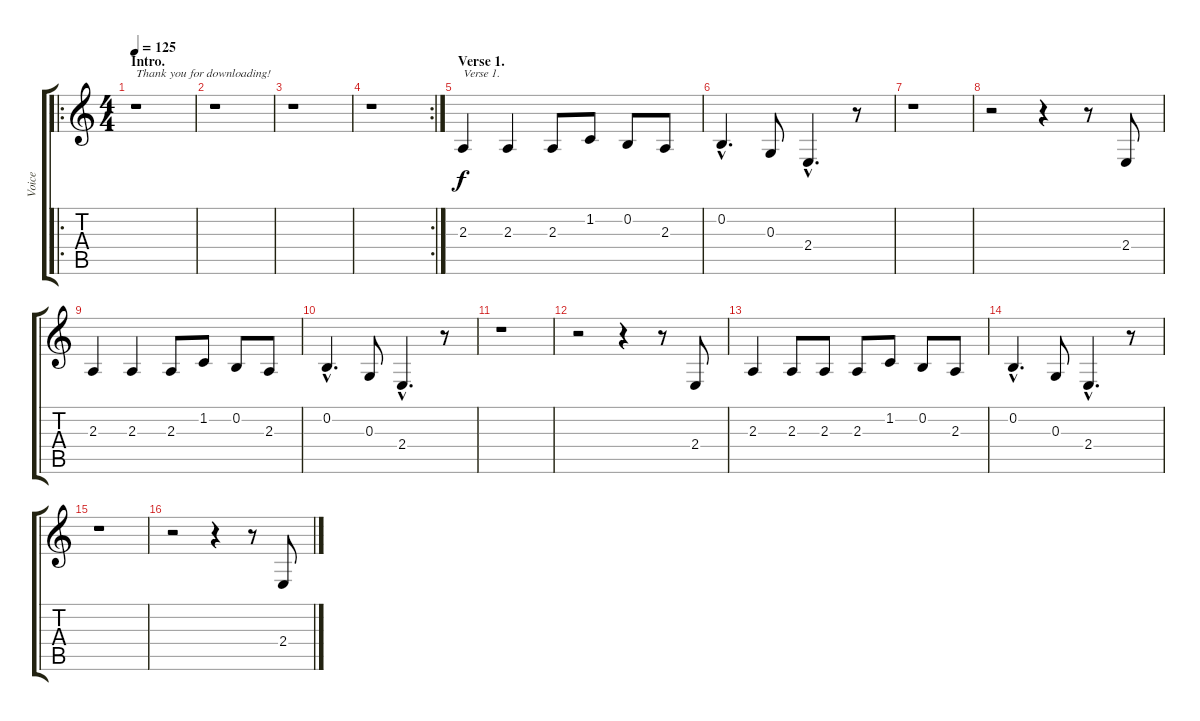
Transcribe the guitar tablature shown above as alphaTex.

\track ("Voice" "Voice") {instrument flute}
\staff {score tabs}
\tuning (E4 B3 G3 D3 A2 E2) {hide}
\ro
\ts (4 4)
\section ("" "Intro.")
\tempo 125
\clef g2
\ks c
r.1{txt "Thank you for downloading!" dy f instrument flute} |
r.1 |
r.1 |
\rc 2
r.1 |
\section ("" "Verse 1.")
2.3.4{txt "Verse 1."} 2.3.4 2.3.8 1.2.8 0.2.8 2.3.8 |
0.2{hac}.4{d} 0.3.8 2.4{hac}.4{d} r.8 |
r.1 |
r.2 r.4 r.8 2.4.8 |
2.3.4 2.3.4 2.3.8 1.2.8 0.2.8 2.3.8 |
0.2{hac}.4{d} 0.3.8 2.4{hac}.4{d} r.8 |
r.1 |
r.2 r.4 r.8 2.4.8 |
2.3.4 2.3.8 2.3.8 2.3.8 1.2.8 0.2.8 2.3.8 |
0.2{hac}.4{d} 0.3.8 2.4{hac}.4{d} r.8 |
r.1 |
r.2 r.4 r.8 2.4.8
